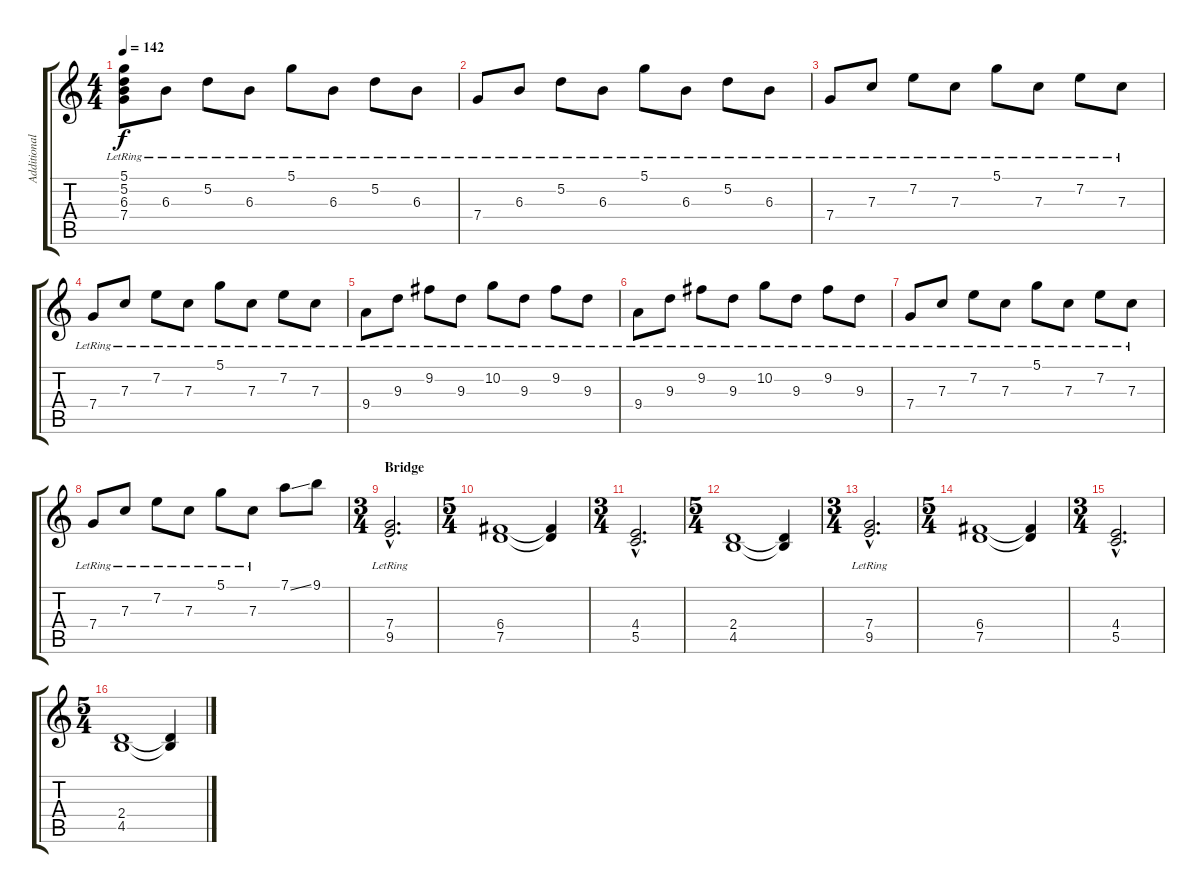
\track ("Additional Guitar" "Additional") {instrument acousticguitarsteel}
\staff {score tabs}
\tuning (D4 A3 F3 C3 G2 C2) {hide}
\ts (4 4)
\tempo 142
\clef g2
\ks c
(5.1{lr} 5.2{lr} 6.3{lr} 7.4{lr}).8{dy f} 6.3{lr}.8 5.2{lr}.8 6.3{lr}.8 5.1{lr}.8 6.3{lr}.8 5.2{lr}.8 6.3{lr}.8 |
7.4{lr}.8 6.3{lr}.8 5.2{lr}.8 6.3{lr}.8 5.1{lr}.8 6.3{lr}.8 5.2{lr}.8 6.3{lr}.8 |
7.4{lr}.8 7.3{lr}.8 7.2{lr}.8 7.3{lr}.8 5.1{lr}.8 7.3{lr}.8 7.2{lr}.8 7.3{lr}.8 |
7.4{lr}.8 7.3{lr}.8 7.2{lr}.8 7.3{lr}.8 5.1{lr}.8 7.3{lr}.8 7.2{lr}.8 7.3{lr}.8 |
9.4{lr}.8 9.3{lr}.8 9.2{lr}.8 9.3{lr}.8 10.2{lr}.8 9.3{lr}.8 9.2{lr}.8 9.3{lr}.8 |
9.4{lr}.8 9.3{lr}.8 9.2{lr}.8 9.3{lr}.8 10.2{lr}.8 9.3{lr}.8 9.2{lr}.8 9.3{lr}.8 |
7.4{lr}.8 7.3{lr}.8 7.2{lr}.8 7.3{lr}.8 5.1{lr}.8 7.3{lr}.8 7.2{lr}.8 7.3{lr}.8 |
7.4{lr}.8 7.3{lr}.8 7.2{lr}.8 7.3{lr}.8 5.1{lr}.8 7.3{lr}.8 7.1{ss}.8 9.1.8 |
\ts (3 4)
\section ("" "Bridge")
(7.4{hac lr} 9.5{hac lr}).2{d} |
\ts (5 4)
(6.4 7.5).1 (6.4{t} 7.5{t}).4 |
\ts (3 4)
(4.4{hac} 5.5{hac}).2{d} |
\ts (5 4)
(2.4 4.5).1 (2.4{t} 4.5{t}).4 |
\ts (3 4)
(7.4{hac lr} 9.5{hac lr}).2{d} |
\ts (5 4)
(6.4 7.5).1 (6.4{t} 7.5{t}).4 |
\ts (3 4)
(4.4{hac} 5.5{hac}).2{d} |
\ts (5 4)
(2.4 4.5).1 (2.4{t} 4.5{t}).4
